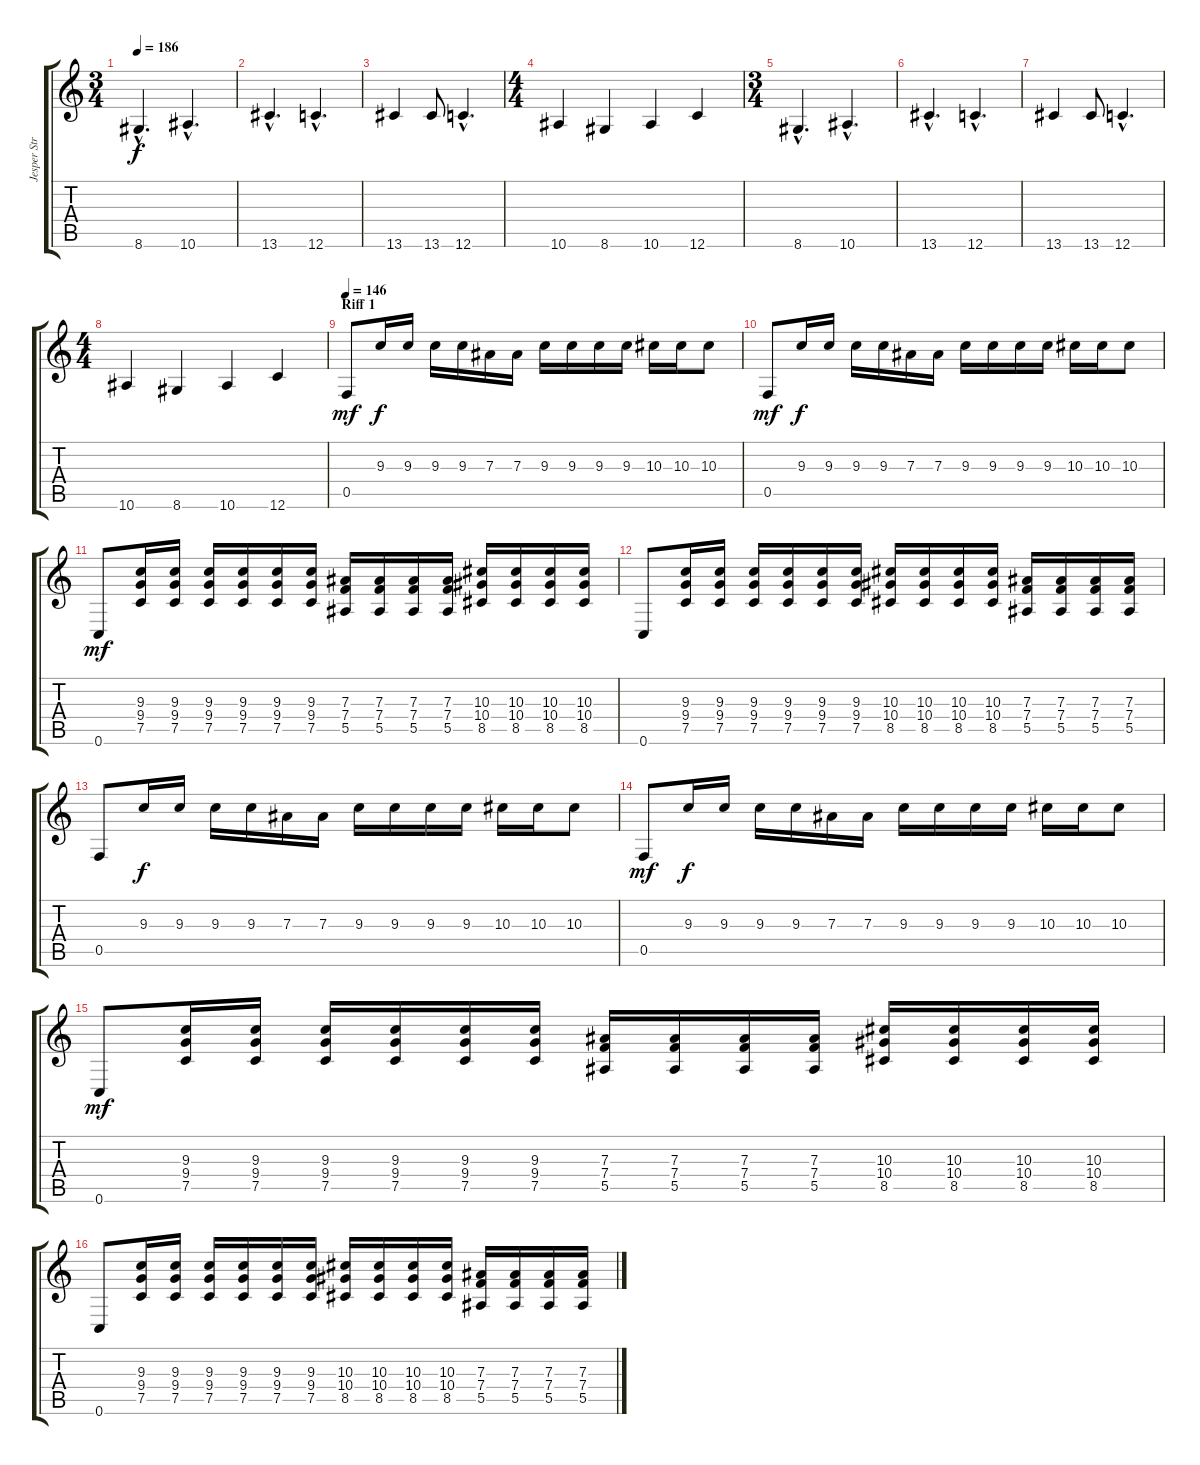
\track ("Jesper Strömblad" "Jesper Str") {instrument distortionguitar}
\staff {score tabs}
\tuning (C4 G3 Eb3 Bb2 F2 C2) {hide}
\ts (3 4)
\tempo 186
\clef g2
\ks c
8.6{hac}.4{d dy f} 10.6{hac}.4{d} |
13.6{hac}.4{d} 12.6{hac}.4{d} |
13.6.4 13.6.8 12.6{hac}.4{d} |
\ts (4 4)
10.6.4 8.6.4 10.6.4 12.6.4 |
\ts (3 4)
8.6{hac}.4{d} 10.6{hac}.4{d} |
13.6{hac}.4{d} 12.6{hac}.4{d} |
13.6.4 13.6.8 12.6{hac}.4{d} |
\ts (4 4)
10.6.4 8.6.4 10.6.4 12.6.4 |
\section ("" "Riff 1")
\tempo 146
0.5.8{dy mf} 9.3.16{dy f} 9.3.16 9.3.16 9.3.16 7.3.16 7.3.16 9.3.16 9.3.16 9.3.16 9.3.16 10.3.16 10.3.16 10.3.8 |
0.5.8{dy mf} 9.3.16{dy f} 9.3.16 9.3.16 9.3.16 7.3.16 7.3.16 9.3.16 9.3.16 9.3.16 9.3.16 10.3.16 10.3.16 10.3.8 |
0.6.8{dy mf} (9.3 9.4 7.5).16 (9.3 9.4 7.5).16 (9.3 9.4 7.5).16 (9.3 9.4 7.5).16 (9.3 9.4 7.5).16 (9.3 9.4 7.5).16 (7.3 7.4 5.5).16 (7.3 7.4 5.5).16 (7.3 7.4 5.5).16 (7.3 7.4 5.5).16 (10.3 10.4 8.5).16 (10.3 10.4 8.5).16 (10.3 10.4 8.5).16 (10.3 10.4 8.5).16 |
0.6.8 (9.3 9.4 7.5).16 (9.3 9.4 7.5).16 (9.3 9.4 7.5).16 (9.3 9.4 7.5).16 (9.3 9.4 7.5).16 (9.3 9.4 7.5).16 (10.3 10.4 8.5).16 (10.3 10.4 8.5).16 (10.3 10.4 8.5).16 (10.3 10.4 8.5).16 (7.3 7.4 5.5).16 (7.3 7.4 5.5).16 (7.3 7.4 5.5).16 (7.3 7.4 5.5).16 |
0.5.8 9.3.16{dy f} 9.3.16 9.3.16 9.3.16 7.3.16 7.3.16 9.3.16 9.3.16 9.3.16 9.3.16 10.3.16 10.3.16 10.3.8 |
0.5.8{dy mf} 9.3.16{dy f} 9.3.16 9.3.16 9.3.16 7.3.16 7.3.16 9.3.16 9.3.16 9.3.16 9.3.16 10.3.16 10.3.16 10.3.8 |
0.6.8{dy mf} (9.3 9.4 7.5).16 (9.3 9.4 7.5).16 (9.3 9.4 7.5).16 (9.3 9.4 7.5).16 (9.3 9.4 7.5).16 (9.3 9.4 7.5).16 (7.3 7.4 5.5).16 (7.3 7.4 5.5).16 (7.3 7.4 5.5).16 (7.3 7.4 5.5).16 (10.3 10.4 8.5).16 (10.3 10.4 8.5).16 (10.3 10.4 8.5).16 (10.3 10.4 8.5).16 |
0.6.8 (9.3 9.4 7.5).16 (9.3 9.4 7.5).16 (9.3 9.4 7.5).16 (9.3 9.4 7.5).16 (9.3 9.4 7.5).16 (9.3 9.4 7.5).16 (10.3 10.4 8.5).16 (10.3 10.4 8.5).16 (10.3 10.4 8.5).16 (10.3 10.4 8.5).16 (7.3 7.4 5.5).16 (7.3 7.4 5.5).16 (7.3 7.4 5.5).16 (7.3 7.4 5.5).16
